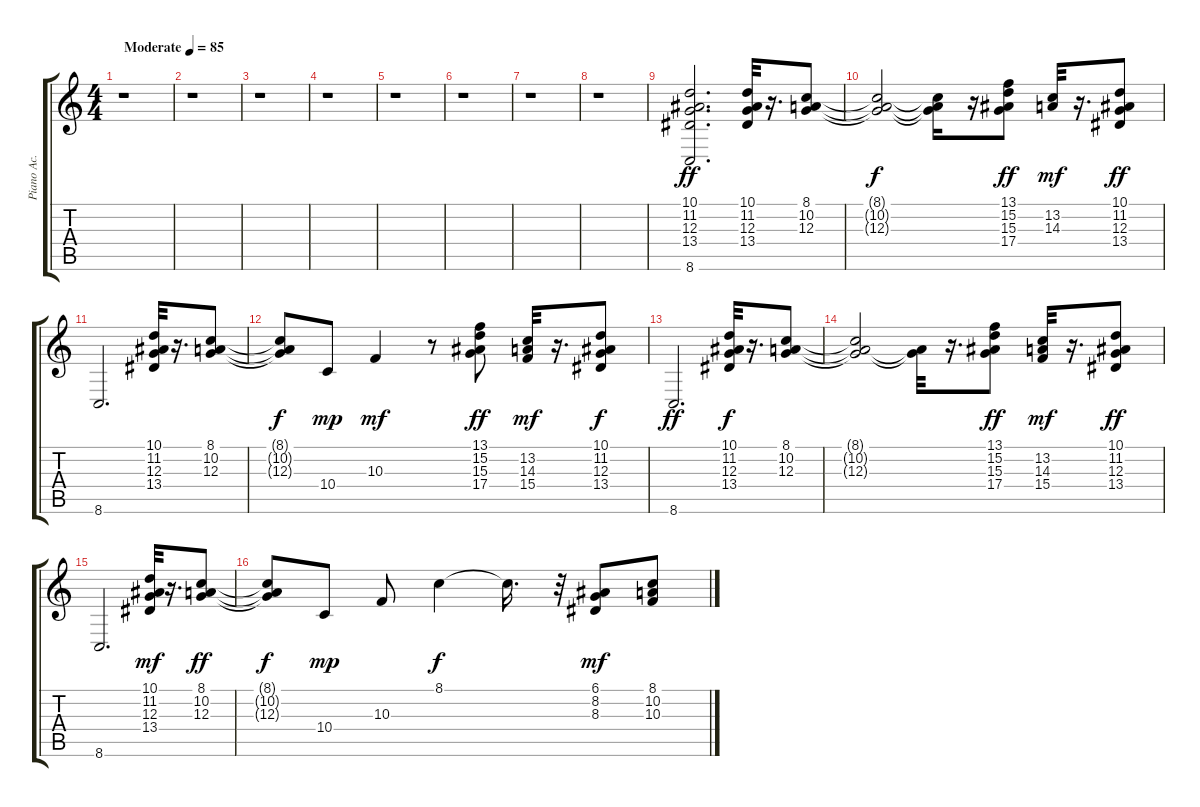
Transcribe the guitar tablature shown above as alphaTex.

\track ("Piano Ac." "Piano Ac.") {instrument electricpiano2}
\staff {score tabs}
\tuning (E4 B3 G3 D3 A2 E2) {hide}
\ts (4 4)
\tempo (85 "Moderate")
\clef g2
\ks c
r.1{dy ff instrument electricpiano2} |
r.1 |
r.1 |
r.1 |
r.1 |
r.1 |
r.1 |
r.1 |
(10.1 11.2 12.3 13.4 8.6).2{d} (10.1 11.2 12.3 13.4).32 r.16{d} (8.1 10.2 12.3).8 |
(8.1{t} 10.2{t} 12.3{t}).2{dy f} (8.1{t} 10.2{t} 12.3{t}).16 r.16 (13.1 15.2 15.3 17.4).8{dy ff} (13.2 14.3).32{dy mf} r.16{d} (10.1 11.2 12.3 13.4).8{dy ff} |
8.6.2{d} (10.1 11.2 12.3 13.4).32 r.16{d} (8.1 10.2 12.3).8 |
(8.1{t} 10.2{t} 12.3{t}).8{dy f} 10.4.8{dy mp} 10.3.4{dy mf} r.8 (13.1 15.2 15.3 17.4).8{dy ff} (13.2 14.3 15.4).32{dy mf} r.16{d} (10.1 11.2 12.3 13.4).8{dy f} |
8.6.2{d dy ff} (10.1 11.2 12.3 13.4).32{dy f} r.16{d} (8.1 10.2 12.3).8 |
(8.1{t} 10.2{t} 12.3{t}).2 (10.2{t} 12.3{t}).32 r.16{d} (13.1 15.2 15.3 17.4).8{dy ff} (13.2 14.3 15.4).32{dy mf} r.16{d} (10.1 11.2 12.3 13.4).8{dy ff} |
8.6.2{d} (10.1 11.2 12.3 13.4).32{dy mf} r.16{d} (8.1 10.2 12.3).8{dy ff} |
(8.1{t} 10.2{t} 12.3{t}).8{dy f} 10.4.8{dy mp} 10.3.8 8.1.4{dy f} 8.1{t}.16{d} r.32 (6.1 8.2 8.3).8{dy mf} (8.1 10.2 10.3).8
